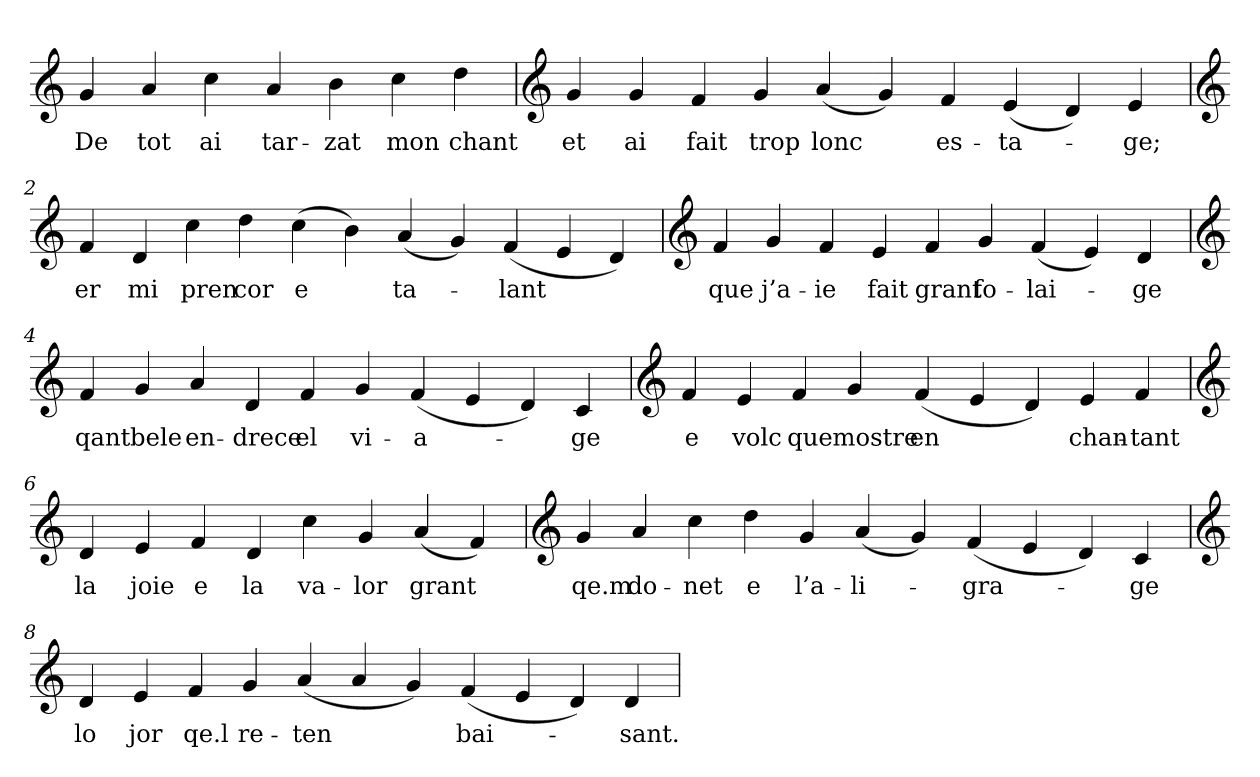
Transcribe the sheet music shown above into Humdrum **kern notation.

**kern	**text
*part1	*part1
*staff1	*staff1
*clefG2	*
=	=
4g	De
4a	tot
4cc	ai
4a	tar-
4b	-zat
4cc	mon
4dd	chant
=1	=1
*clefG2	*
4g	et
4g	ai
4f	fait
4g	trop
(4a	lonc
4g)	.
4f	es-
(4e	-ta-
4d)	.
4e	-ge;
=2	=2
*clefG2	*
4f	er
4d	mi
4cc	pren
4dd	cor
(4cc	e
4b)	.
(4a	ta-
4g)	.
(4f	-lant
4e	.
4d)	.
=3	=3
*clefG2	*
4f	que
4g	j’a-
4f	-ie
4e	fait
4f	grant
4g	fo-
(4f	-lai-
4e)	.
4d	-ge
=4	=4
*clefG2	*
4f	qant
4g	bele
4a	en-
4d	-drece
4f	el
4g	vi-
(4f	-a-
4e	.
4d)	.
4c	-ge
=5	=5
*clefG2	*
4f	e
4e	volc
4f	que
4g	mostre
(4f	en
4e	.
4d)	.
4e	chan-
4f	-tant
=6	=6
*clefG2	*
4d	la
4e	joie
4f	e
4d	la
4cc	va-
4g	-lor
(4a	grant
4f)	.
=7	=7
*clefG2	*
4g	qe.m
4a	do-
4cc	-net
4dd	e
4g	l’a-
(4a	-li-
4g)	.
(4f	-gra-
4e	.
4d)	.
4c	-ge
=8	=8
*clefG2	*
4d	lo
4e	jor
4f	qe.l
4g	re-
(4a	-ten
4a	.
4g)	.
(4f	bai-
4e	.
4d)	.
4d	-sant.
=	=
*-	*-
